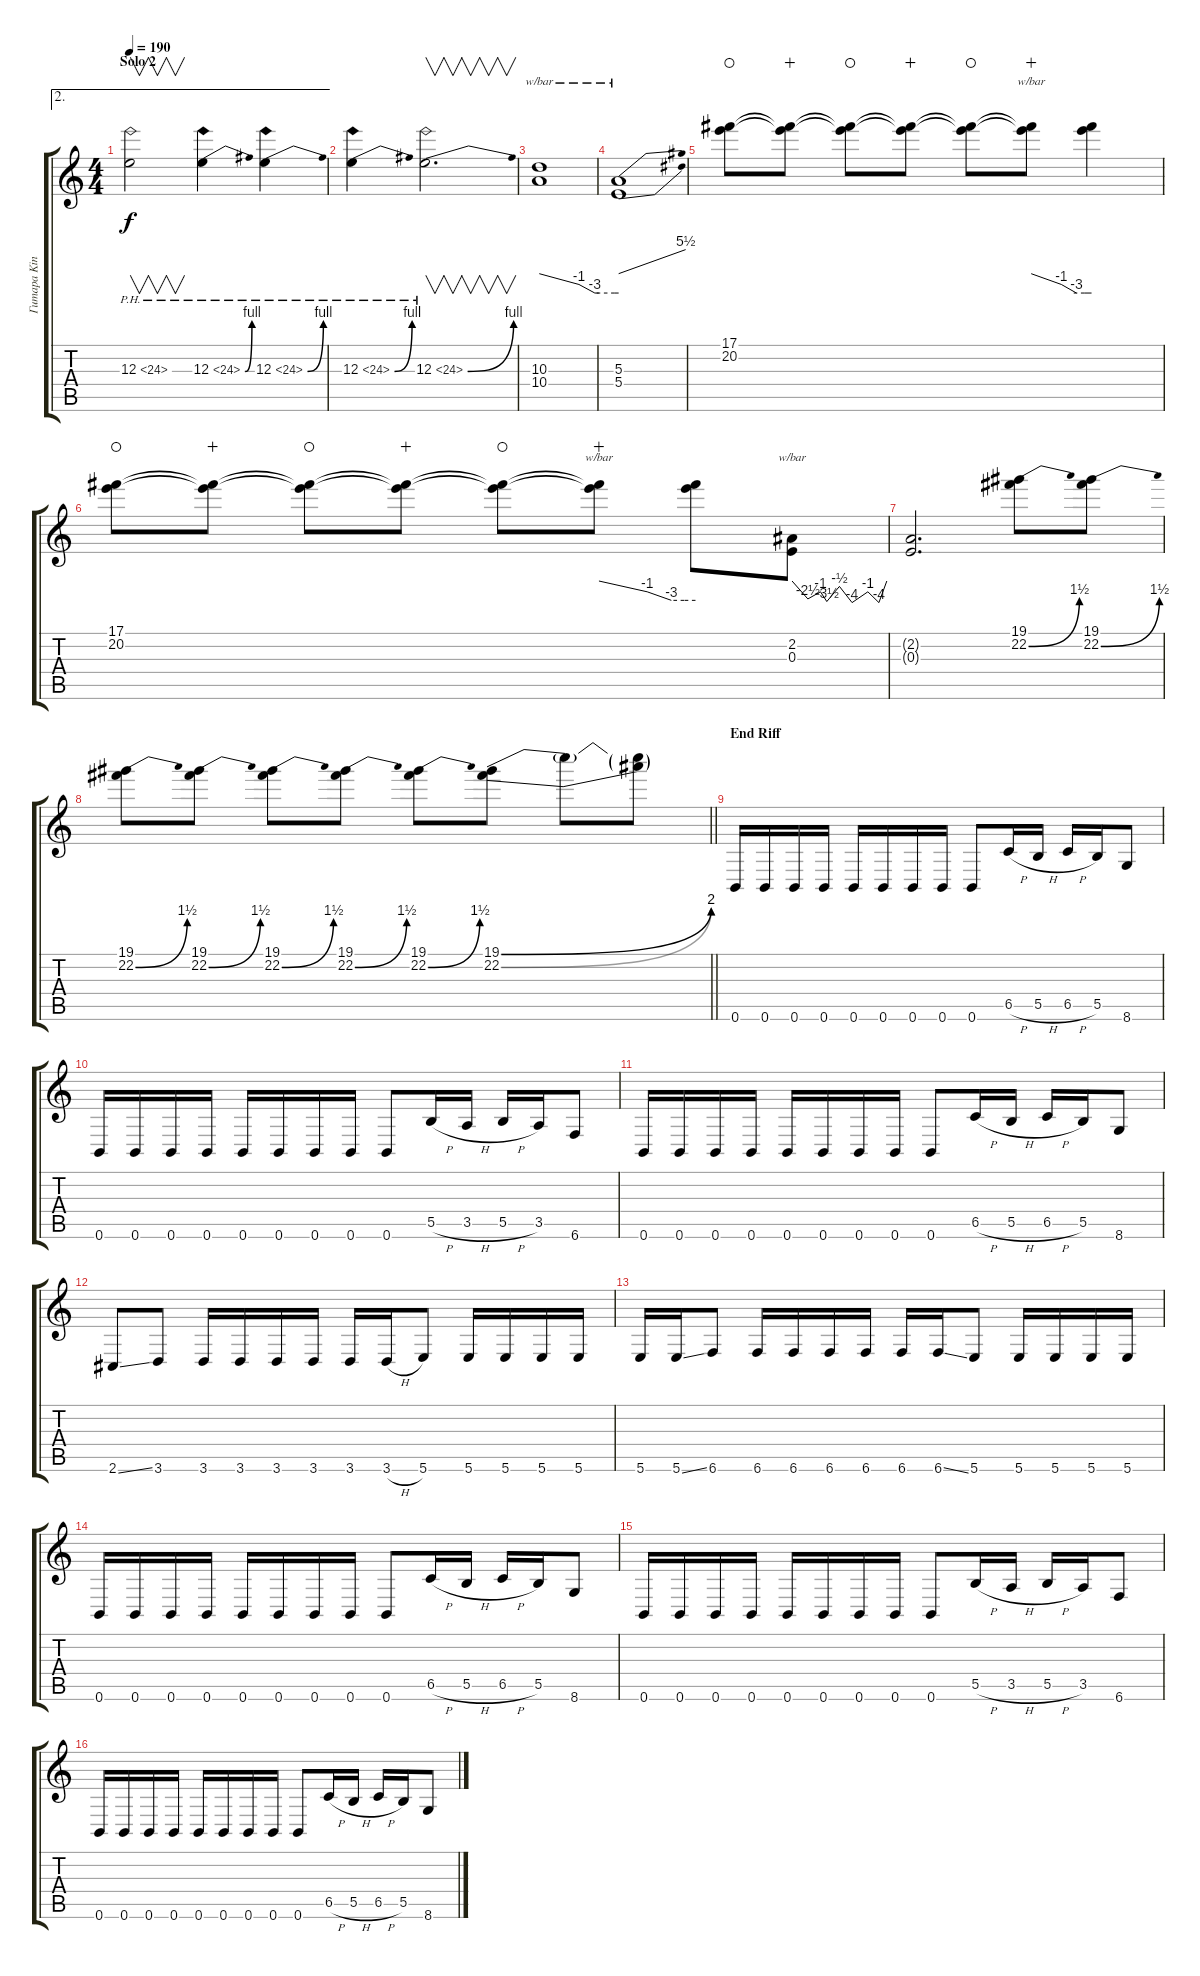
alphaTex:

\track ("Гитара King" "Гитара Kin") {instrument distortionguitar}
\staff {score tabs}
\tuning (Db4 Ab3 E3 B2 Gb2 B1) {hide}
\ae 2
\ts (4 4)
\section ("" "Solo 2")
\tempo 190
\clef g2
\ks c
12.3{ph 12}.2{v dy f} 12.3{be (bend 0 0 60 4) ph 12}.4 12.3{be (bend 0 0 60 4) ph 12}.4 |
12.3{be (bend 0 0 60 4) ph 12}.4 12.3{be (bend 0 0 60 4) ph 12}.2{v d} |
(10.3 10.4).1{tbe (custom default 0 0 30 -4 42 -12 45 -12 57 -12 60 -12)} |
(5.3 5.4).1{tbe (dive default 0 0 60 22)} |
(17.1 20.2).8{waho} (17.1{t} 20.2{t}).8{wahc} (17.1{t} 20.2{t}).8{waho} (17.1{t} 20.2{t}).8{wahc} (17.1{t} 20.2{t}).8{waho} (17.1{t} 20.2{t}).8{tbe (custom default 0 0 30 -4 45 -12 53 -12 60 -12) wahc} (17.1{t} 20.2{t}).4 |
(17.1 20.2).8{waho} (17.1{t} 20.2{t}).8{wahc} (17.1{t} 20.2{t}).8{waho} (17.1{t} 20.2{t}).8{wahc} (17.1{t} 20.2{t}).8{waho} (17.1{t} 20.2{t}).8{tbe (custom default 0 0 30 -4 45 -12 53 -12 60 -12) wahc} (17.1{t} 20.2{t}).8 (2.2 0.3).8{tbe (custom default 0 0 10 -10 18 -4 22 -14 30 -2 38 -16 48 -4 55 -16 60 0)} |
(2.2{t} 0.3{t}).2{d} (19.1 22.2{be (bend 0 0 60 6)}).8 (19.1 22.2{be (bend 0 0 60 6)}).8 |
\barLineRight lightlight
(19.1 22.2{be (bend 0 0 60 6)}).8 (19.1 22.2{be (bend 0 0 60 6)}).8 (19.1 22.2{be (bend 0 0 60 6)}).8 (19.1 22.2{be (bend 0 0 60 6)}).8 (19.1 22.2{be (bend 0 0 60 6)}).8 (19.1{be (bend 0 0 60 8)} 22.2{be (bend 0 0 60 8)}).8 19.1{t}.8 (19.1{t} 22.2{t}).8 |
\section ("" "End Riff")
0.6.16 0.6.16 0.6.16 0.6.16 0.6.16 0.6.16 0.6.16 0.6.16 0.6.8 6.5{h}.16 5.5{h}.16 6.5{h}.16 5.5.16 8.6.8 |
0.6.16 0.6.16 0.6.16 0.6.16 0.6.16 0.6.16 0.6.16 0.6.16 0.6.8 5.5{h}.16 3.5{h}.16 5.5{h}.16 3.5.16 6.6.8 |
0.6.16 0.6.16 0.6.16 0.6.16 0.6.16 0.6.16 0.6.16 0.6.16 0.6.8 6.5{h}.16 5.5{h}.16 6.5{h}.16 5.5.16 8.6.8 |
2.6{ss}.8 3.6.8 3.6.16 3.6.16 3.6.16 3.6.16 3.6.16 3.6{h}.16 5.6.8 5.6.16 5.6.16 5.6.16 5.6.16 |
5.6.16 5.6{ss}.16 6.6.8 6.6.16 6.6.16 6.6.16 6.6.16 6.6.16 6.6{ss}.16 5.6.8 5.6.16 5.6.16 5.6.16 5.6.16 |
0.6.16 0.6.16 0.6.16 0.6.16 0.6.16 0.6.16 0.6.16 0.6.16 0.6.8 6.5{h}.16 5.5{h}.16 6.5{h}.16 5.5.16 8.6.8 |
0.6.16 0.6.16 0.6.16 0.6.16 0.6.16 0.6.16 0.6.16 0.6.16 0.6.8 5.5{h}.16 3.5{h}.16 5.5{h}.16 3.5.16 6.6.8 |
0.6.16 0.6.16 0.6.16 0.6.16 0.6.16 0.6.16 0.6.16 0.6.16 0.6.8 6.5{h}.16 5.5{h}.16 6.5{h}.16 5.5.16 8.6.8
